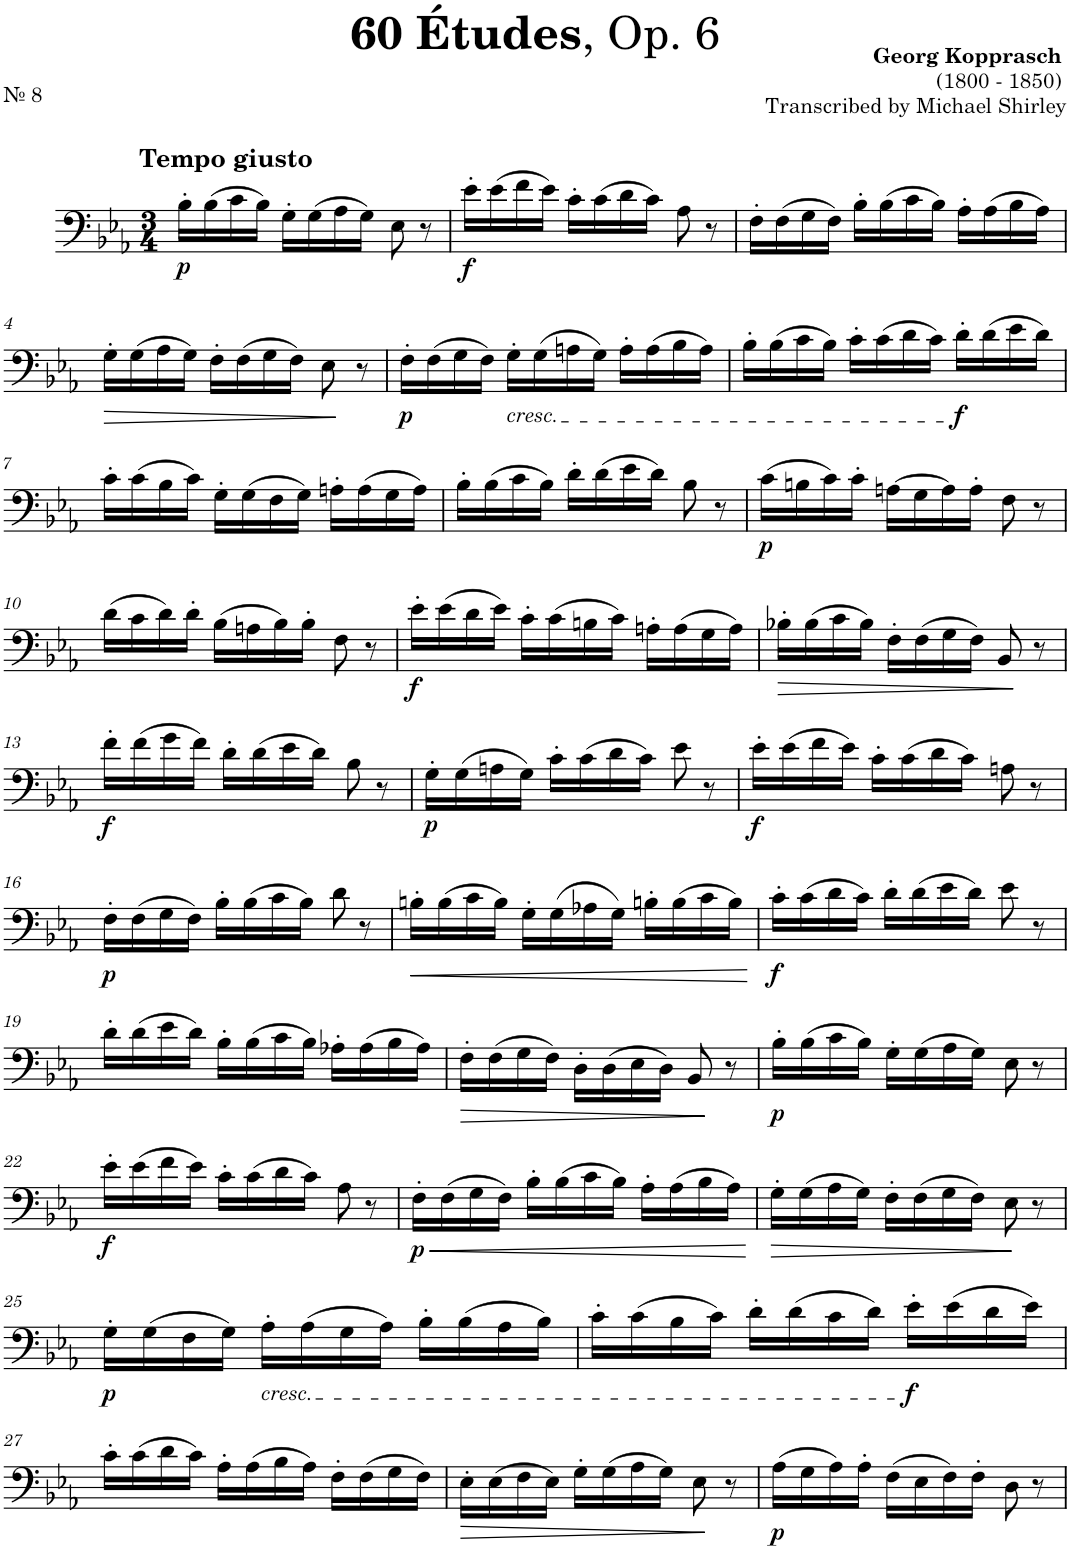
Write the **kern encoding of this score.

**kern	**dynam
*part1	*part1
*staff1	*staff1
*I"Trombone	*
*I'Tbn.	*
*clefF4	*
*k[b-e-a-]	*
*M3/4	*
=1	=1
!LO:TX:a:B:t=Tempo giusto	!
!	!LO:DY:b
16B-'\LL	p
(>16B-\	.
16c\	.
16B-\JJ)	.
16G'\LL	.
(>16G\	.
16A-\	.
16G\JJ)	.
8E-\	.
8r	.
=2	=2
!	!LO:DY:b
16e-'\LL	f
(>16e-\	.
16f\	.
16e-\JJ)	.
16c'\LL	.
(>16c\	.
16d\	.
16c\JJ)	.
8A-\	.
8r	.
=3	=3
16F'\LL	.
(>16F\	.
16G\	.
16F\JJ)	.
16B-'\LL	.
(>16B-\	.
16c\	.
16B-\JJ)	.
16A-'\LL	.
(>16A-\	.
16B-\	.
16A-\JJ)	.
!!LO:LB:g=z
=4	=4
!	!LO:HP:b
16G'\LL	>
(>16G\	.
16A-\	.
16G\JJ)	.
16F'\LL	.
(>16F\	.
16G\	.
16F\JJ)	.
8E-\	.
8r	]
=5	=5
!	!LO:DY:b
16F'\LL	p
(>16F\	.
16G\	.
16F\JJ)	.
!LO:TX:b:i:t=cresc.	!
16G'\LL	.
(>16G\	.
16An\	.
16G\JJ)	.
16A'\LL	.
(>16A\	.
16B-\	.
16A\JJ)	.
=6	=6
16B-'\LL	.
(>16B-\	.
16c\	.
16B-\JJ)	.
16c'\LL	.
(>16c\	.
16d\	.
16c\JJ)	.
!	!LO:DY:b
16d'\LL	f
(>16d\	.
16e-\	.
16d\JJ)	.
!!LO:LB:g=z
=7	=7
16c'\LL	.
(>16c\	.
16B-\	.
16c\JJ)	.
16G'\LL	.
(>16G\	.
16F\	.
16G\JJ)	.
16An'\LL	.
(>16A\	.
16G\	.
16A\JJ)	.
=8	=8
16B-'\LL	.
(>16B-\	.
16c\	.
16B-\JJ)	.
16d'\LL	.
(>16d\	.
16e-\	.
16d\JJ)	.
8B-\	.
8r	.
=9	=9
!	!LO:DY:b
(>16c\LL	p
16Bn\	.
16c\)	.
16c'\JJ	.
[>16An\LL	.
16G\	.
16A\]	.
16A'\JJ	.
8F\	.
8r	.
!!LO:LB:g=z
=10	=10
(>16d\LL	.
16c\	.
16d\)	.
16d'\JJ	.
(>16B-\LL	.
16An\	.
16B-\)	.
16B-'\JJ	.
8F\	.
8r	.
=11	=11
!	!LO:DY:b
16e-'\LL	f
(>16e-\	.
16d\	.
16e-\JJ)	.
16c'\LL	.
(>16c\	.
16Bn\	.
16c\JJ)	.
16An'\LL	.
(>16A\	.
16G\	.
16A\JJ)	.
=12	=12
!	!LO:HP:b
16B-X'\LL	>
(>16B-\	.
16c\	.
16B-\JJ)	.
16F'\LL	.
(>16F\	.
16G\	.
16F\JJ)	.
8BB-/	.
8r	]
!!LO:LB:g=z
=13	=13
!	!LO:DY:b
16f'\LL	f
(>16f\	.
16g\	.
16f\JJ)	.
16d'\LL	.
(>16d\	.
16e-\	.
16d\JJ)	.
8B-\	.
8r	.
=14	=14
!	!LO:DY:b
16G'\LL	p
(>16G\	.
16An\	.
16G\JJ)	.
16c'\LL	.
(>16c\	.
16d\	.
16c\JJ)	.
8e-\	.
8r	.
=15	=15
!	!LO:DY:b
16e-'\LL	f
(>16e-\	.
16f\	.
16e-\JJ)	.
16c'\LL	.
(>16c\	.
16d\	.
16c\JJ)	.
8An\	.
8r	.
!!LO:LB:g=z
=16	=16
!	!LO:DY:b
16F'\LL	p
(>16F\	.
16G\	.
16F\JJ)	.
16B-'\LL	.
(>16B-\	.
16c\	.
16B-\JJ)	.
8d\	.
8r	.
=17	=17
!	!LO:HP:b
16Bn'\LL	<
(>16B\	.
16c\	.
16B\JJ)	.
16G'\LL	.
(>16G\	.
16A-X\	.
16G\JJ)	.
16Bn'\LL	.
(>16B\	.
16c\	.
16B\JJ)	.
.	[
=18	=18
!	!LO:DY:b
16c'\LL	f
(>16c\	.
16d\	.
16c\JJ)	.
16d'\LL	.
(>16d\	.
16e-\	.
16d\JJ)	.
8e-\	.
8r	.
!!LO:LB:g=z
=19	=19
16d'\LL	.
(16d\	.
16e-\	.
16d\JJ)	.
16B-'\LL	.
(>16B-\	.
16c\	.
16B-\JJ)	.
16A-X'\LL	.
(16A-\	.
16B-\	.
16A-\JJ)	.
=20	=20
!	!LO:HP:b
16F'\LL	>
(>16F\	.
16G\	.
16F\JJ)	.
16D'\LL	.
(>16D\	.
16E-\	.
16D\JJ)	.
8BB-/	.
8r	]
=21	=21
!	!LO:DY:b
16B-'\LL	p
(>16B-\	.
16c\	.
16B-\JJ)	.
16G'\LL	.
(>16G\	.
16A-\	.
16G\JJ)	.
8E-\	.
8r	.
!!LO:LB:g=z
=22	=22
!	!LO:DY:b
16e-'\LL	f
(>16e-\	.
16f\	.
16e-\JJ)	.
16c'\LL	.
(>16c\	.
16d\	.
16c\JJ)	.
8A-\	.
8r	.
=23	=23
!	!LO:HP:b
!	!LO:DY:n=1:b
16F'\LL	< p
(>16F\	.
16G\	.
16F\JJ)	.
16B-'\LL	.
(>16B-\	.
16c\	.
16B-\JJ)	.
16A-'\LL	.
(>16A-\	.
16B-\	.
16A-\JJ)	.
.	[
=24	=24
!	!LO:HP:b
16G'\LL	>
(>16G\	.
16A-\	.
16G\JJ)	.
16F'\LL	.
(>16F\	.
16G\	.
16F\JJ)	.
8E-\	.
8r	]
!!LO:LB:g=z
=25	=25
!	!LO:DY:b
16G'\LL	p
(>16G\	.
16F\	.
16G\JJ)	.
!LO:TX:b:i:t=cresc.	!
16A-'\LL	.
(>16A-\	.
16G\	.
16A-\JJ)	.
16B-'\LL	.
(>16B-\	.
16A-\	.
16B-\JJ)	.
=26	=26
16c'\LL	.
(>16c\	.
16B-\	.
16c\JJ)	.
16d'\LL	.
(>16d\	.
16c\	.
16d\JJ)	.
!	!LO:DY:b
16e-'\LL	f
(>16e-\	.
16d\	.
16e-\JJ)	.
!!LO:LB:g=z
=27	=27
16c'\LL	.
(>16c\	.
16d\	.
16c\JJ)	.
16A-'\LL	.
(>16A-\	.
16B-\	.
16A-\JJ)	.
16F'\LL	.
(>16F\	.
16G\	.
16F\JJ)	.
=28	=28
!	!LO:HP:b
16E-'\LL	>
(16E-\	.
16F\	.
16E-\JJ)	.
16G'\LL	.
(>16G\	.
16A-\	.
16G\JJ)	.
8E-\	.
8r	]
=29	=29
!	!LO:DY:b
(>16A-\LL	p
16G\	.
16A-\)	.
16A-'\JJ	.
(>16F\LL	.
16E-\	.
16F\)	.
16F'\JJ	.
8D\	.
8r	.
=	=
*-	*-
